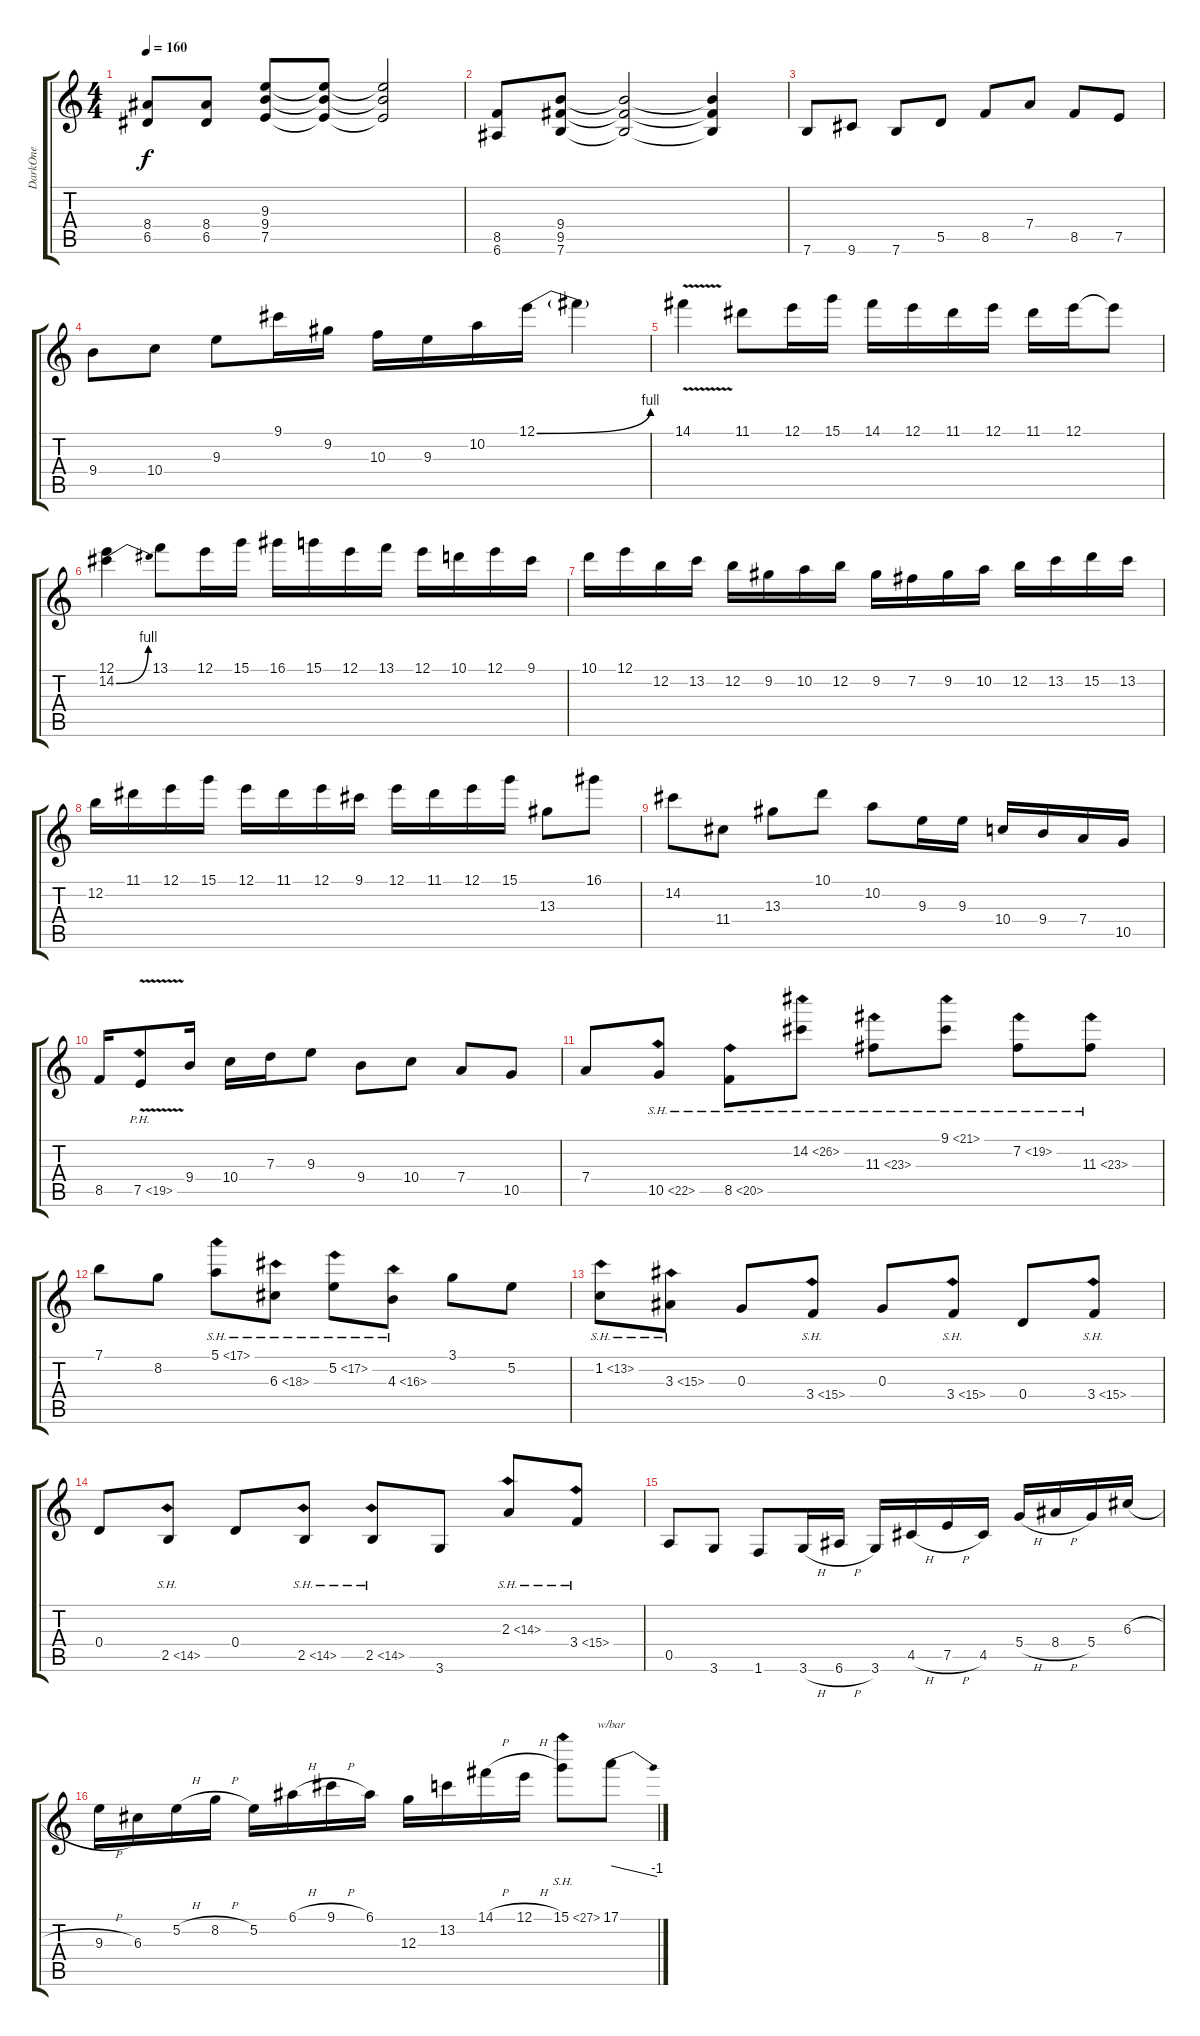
\track ("DarkOne" "DarkOne") {instrument distortionguitar}
\staff {score tabs}
\tuning (E4 B3 G3 D3 A2 E2) {hide}
\ts (4 4)
\tempo 160
\clef g2
\ks c
(8.4 6.5).8{dy f} (8.4 6.5).8 (9.3 9.4 7.5).8 (9.3{t} 9.4{t} 7.5{t}).8 (9.3{t} 9.4{t} 7.5{t}).2 |
(8.5 6.6).8 (9.4 9.5 7.6).8 (9.4{t} 9.5{t} 7.6{t}).2 (9.4{t} 9.5{t} 7.6{t}).4 |
7.6.8 9.6.8 7.6.8 5.5.8 8.5.8 7.4.8 8.5.8 7.5.8 |
9.4.8 10.4.8 9.3.8 9.1.16{volume 16} 9.2.16 10.3.16 9.3.16 10.2.16 12.1{be (bend 0 0 60 4)}.16 12.1{t}.4 |
14.1{v}.4 11.1.8 12.1.16 15.1.16 14.1.16 12.1.16 11.1.16 12.1.16 11.1.16 12.1.16 12.1{t}.8 |
(12.1 14.2{be (bend 0 0 60 4)}).4 13.1.8 12.1.16 15.1.16 16.1.16 15.1.16 12.1.16 13.1.16 12.1.16 10.1.16 12.1.16 9.1.16 |
10.1.16 12.1.16 12.2.16 13.2.16 12.2.16 9.2.16 10.2.16 12.2.16 9.2.16 7.2.16 9.2.16 10.2.16 12.2.16 13.2.16 15.2.16 13.2.16 |
12.2.16 11.1.16 12.1.16 15.1.16 12.1.16 11.1.16 12.1.16 9.1.16 12.1.16 11.1.16 12.1.16 15.1.16 13.3.8 16.1.8 |
14.2.8 11.4.8 13.3.8 10.1.8 10.2.8 9.3.16 9.3.16 10.4.16 9.4.16 7.4.16 10.5.16 |
8.5.16 7.5{ph 12 v}.8 9.4.16 10.4.16 7.3.16 9.3.8 9.4.8 10.4.8 7.4.8 10.5.8 |
7.4.8 10.5{sh 12}.8 8.5{sh 12}.8 14.2{sh 12}.8 11.3{sh 12}.8 9.1{sh 12}.8 7.2{sh 12}.8 11.3{sh 12}.8 |
7.1.8 8.2.8 5.1{sh 12}.8 6.3{sh 12}.8 5.2{sh 12}.8 4.3{sh 12}.8 3.1.8 5.2.8 |
1.2{sh 12}.8 3.3{sh 12}.8 0.3.8 3.4{sh 12}.8 0.3.8 3.4{sh 12}.8 0.4.8 3.4{sh 12}.8 |
0.4.8 2.5{sh 12}.8 0.4.8 2.5{sh 12}.8 2.5{sh 12}.8 3.6.8 2.3{sh 12}.8 3.4{sh 12}.8 |
0.5.8 3.6.8 1.6.8 3.6{h}.16 6.6{h}.16 3.6.16 4.5{h}.16 7.5{h}.16 4.5.16 5.4{h}.16 8.4{h}.16 5.4.16 6.3{h}.16 |
9.3{h}.16 6.3.16 5.2{h}.16 8.2{h}.16 5.2.16 6.1{h}.16 9.1{h}.16 6.1.16 12.3.16 13.2.16 14.1{h}.16 12.1{h}.16 15.1{sh 12}.8 17.1.8{tbe (dive default 0 0 60 -4)}
